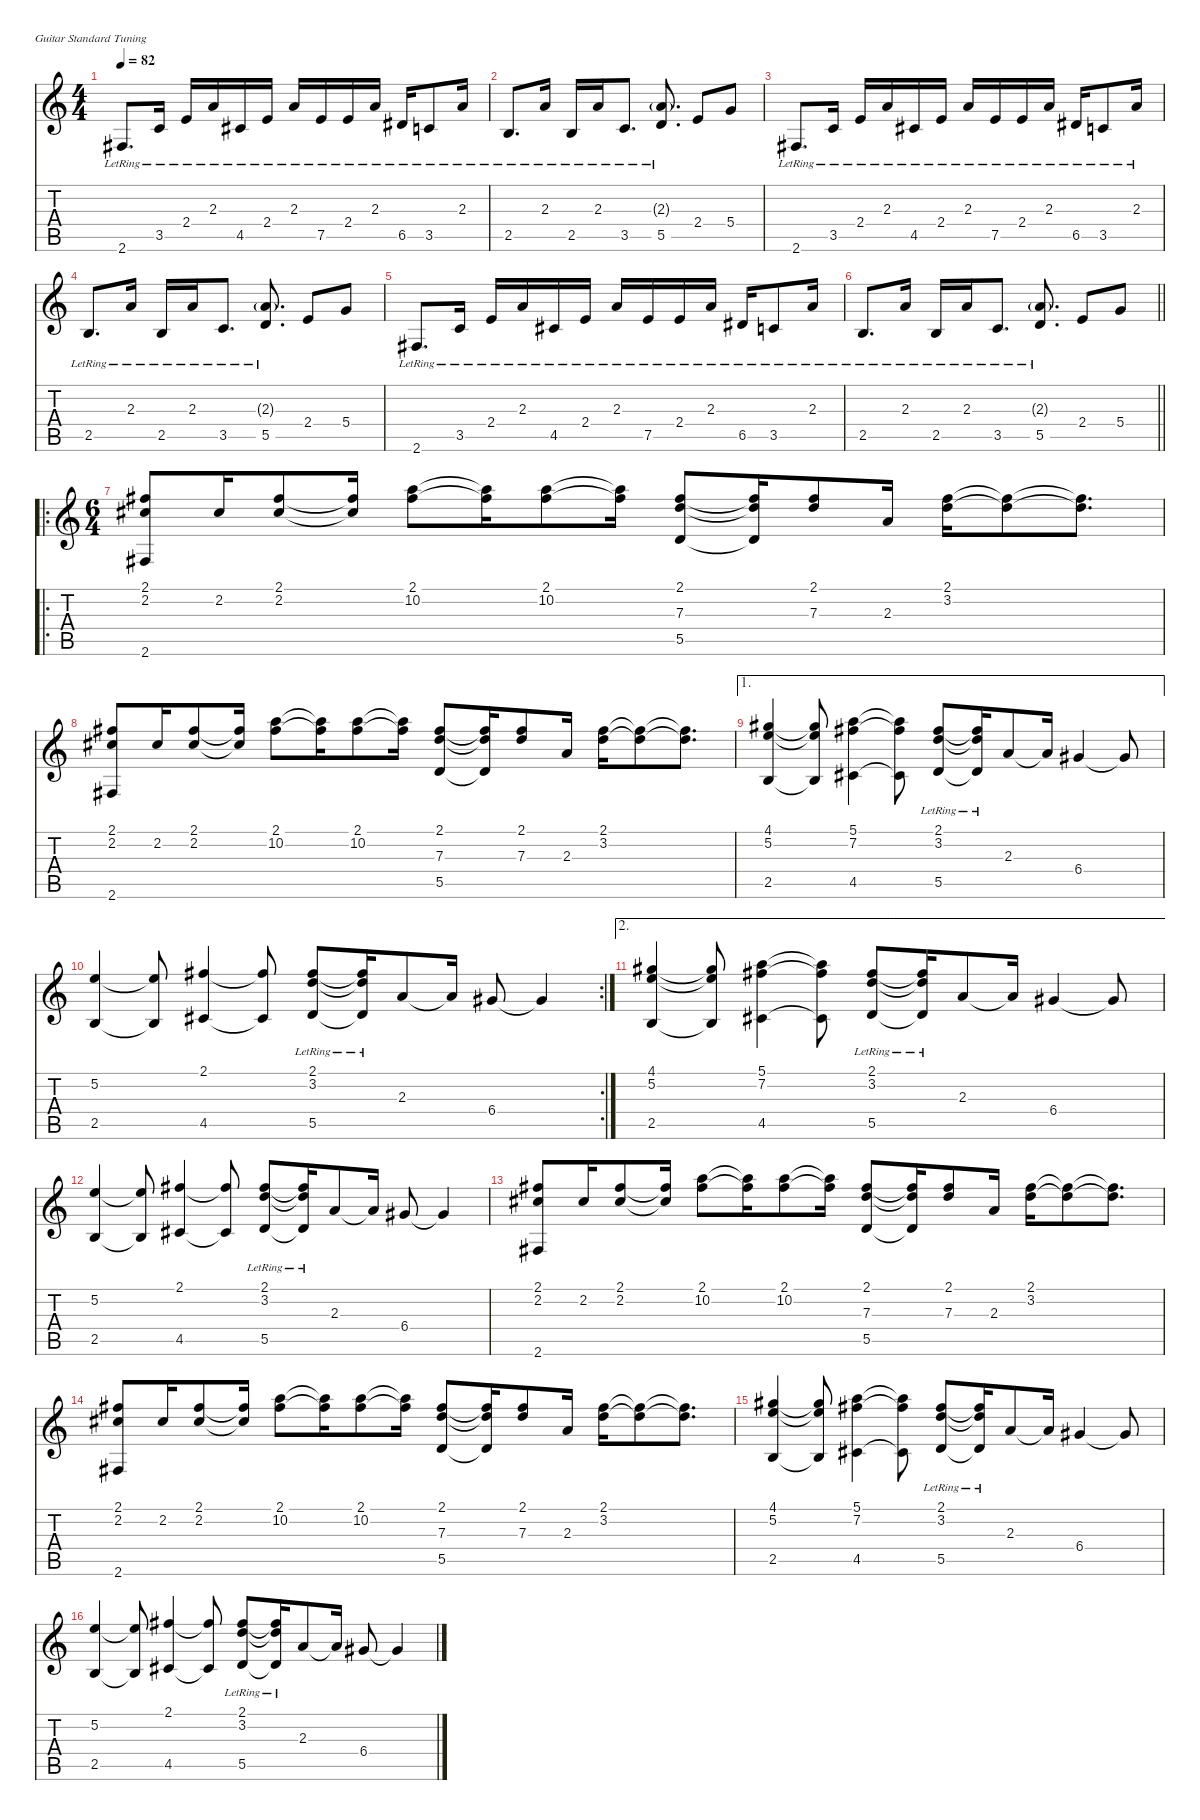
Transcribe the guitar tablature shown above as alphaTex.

\defaultSystemsLayout 4
\hideDynamics
\bracketExtendMode nobrackets
\singleTrackTrackNamePolicy hidden
\multiTrackTrackNamePolicy hidden
\firstSystemTrackNameMode fullname
\firstSystemTrackNameOrientation horizontal
\otherSystemsTrackNameOrientation horizontal
\track ("Guitar 1" "el.guit.") {instrument electricguitarclean}
\staff {score tabs}
\tuning (E4 B3 G3 D3 A2 E2)
\ts (4 4)
\tempo 82
\clef g2
\ks c
2.6{lr acc #}.8{d dy f beam Up} 3.5{lr}.16{beam Up} 2.4{lr}.16{beam Up} 2.3{lr}.16{dy mf beam Up} 4.5{lr acc #}.16{dy f beam Up} 2.4{lr}.16{beam Up} 2.3{lr}.16{beam Up} 7.5{lr}.16{beam Up} 2.4{lr}.16{beam Up} 2.3{lr}.16{beam Up} 6.5{lr acc #}.16{beam Up} 3.5{lr}.8{beam Up} 2.3{lr}.16{beam Up} |
2.5{lr}.8{d beam Up} 2.3{lr}.16{dy mf beam Up} 2.5{lr}.16{dy f beam Up} 2.3{lr}.16{dy mf beam Up} 3.5{lr}.8{d dy f beam Up} (2.3{g lr} 5.5{lr}).8{d beam Up} 2.4.8{beam Up} 5.4.8{beam Up} |
2.6{lr acc #}.8{d beam Up} 3.5{lr}.16{beam Up} 2.4{lr}.16{beam Up} 2.3{lr}.16{dy mf beam Up} 4.5{lr acc #}.16{dy f beam Up} 2.4{lr}.16{beam Up} 2.3{lr}.16{beam Up} 7.5{lr}.16{beam Up} 2.4{lr}.16{beam Up} 2.3{lr}.16{beam Up} 6.5{lr acc #}.16{beam Up} 3.5{lr}.8{beam Up} 2.3{lr}.16{beam Up} |
2.5{lr}.8{d beam Up} 2.3{lr}.16{dy mf beam Up} 2.5{lr}.16{dy f beam Up} 2.3{lr}.16{dy mf beam Up} 3.5{lr}.8{d dy f beam Up} (2.3{g lr} 5.5{lr}).8{d beam Up} 2.4.8{beam Up} 5.4.8{beam Up} |
2.6{lr acc #}.8{d beam Up} 3.5{lr}.16{beam Up} 2.4{lr}.16{beam Up} 2.3{lr}.16{dy mf beam Up} 4.5{lr acc #}.16{dy f beam Up} 2.4{lr}.16{beam Up} 2.3{lr}.16{beam Up} 7.5{lr}.16{beam Up} 2.4{lr}.16{beam Up} 2.3{lr}.16{beam Up} 6.5{lr acc #}.16{beam Up} 3.5{lr}.8{beam Up} 2.3{lr}.16{beam Up} |
\barLineRight lightlight
2.5{lr}.8{d beam Up} 2.3{lr}.16{dy mf beam Up} 2.5{lr}.16{dy f beam Up} 2.3{lr}.16{dy mf beam Up} 3.5{lr}.8{d dy f beam Up} (2.3{g lr} 5.5{lr}).8{d beam Up} 2.4.8{beam Up} 5.4.8{beam Up} |
\ro
\ts (6 4)
\beaming (8 3 3 3 3)
(2.1{acc #} 2.2{acc #} 2.6{acc #}).8{beam Up} 2.2{acc #}.16{dy mf beam Up} (2.1{acc #} 2.2{acc #}).8{dy f beam Up} (2.1{t acc #} 2.2{t acc #}).16{beam Up} (2.1{acc #} 10.2).8{beam Down} (2.1{t acc #} 10.2{t}).16{beam Down} (2.1{acc #} 10.2).8{beam Down} (2.1{t acc #} 10.2{t}).16{beam Down} (2.1{acc #} 7.3 5.5).8{beam Up} (2.1{t acc #} 7.3{t} 5.5{t}).16{beam Up} (2.1{acc #} 7.3).8{beam Up} 2.3.16{beam Up} (2.1{acc #} 3.2).16{beam Down} (2.1{t acc #} 3.2{t}).8{beam Down} (2.1{t acc #} 3.2{t}).8{d beam Down} |
(2.1{acc #} 2.2{acc #} 2.6{acc #}).8{beam Up} 2.2{acc #}.16{dy mf beam Up} (2.1{acc #} 2.2{acc #}).8{dy f beam Up} (2.1{t acc #} 2.2{t acc #}).16{beam Up} (2.1{acc #} 10.2).8{beam Down} (2.1{t acc #} 10.2{t}).16{beam Down} (2.1{acc #} 10.2).8{beam Down} (2.1{t acc #} 10.2{t}).16{beam Down} (2.1{acc #} 7.3 5.5).8{beam Up} (2.1{t acc #} 7.3{t} 5.5{t}).16{beam Up} (2.1{acc #} 7.3).8{beam Up} 2.3.16{beam Up} (2.1{acc #} 3.2).16{beam Down} (2.1{t acc #} 3.2{t}).8{beam Down} (2.1{t acc #} 3.2{t}).8{d beam Down} |
\ae 1
(4.1{acc #} 5.2 2.5).4{beam Up} (4.1{t acc #} 5.2{t} 2.5{t}).8{beam Up} (5.1 7.2{acc #} 4.5{acc #}).4{beam Down} (5.1{t} 7.2{t acc #} 4.5{t acc #}).8{beam Down} (2.1{lr acc #} 3.2{lr} 5.5).8{beam Up} (2.1{lr t acc #} 3.2{lr t} 5.5{t}).16{beam Up} 2.3.8{beam Up} 2.3{t}.16{beam Up} 6.4{acc #}.4{beam Up} 6.4{t acc #}.8{beam Up} |
\rc 2
(5.2 2.5).4{beam Up} (5.2{t} 2.5{t}).8{beam Up} (2.1{acc #} 4.5{acc #}).4{beam Up} (2.1{t acc #} 4.5{t acc #}).8{beam Up} (2.1{lr acc #} 3.2{lr} 5.5).8{beam Up} (2.1{lr t acc #} 3.2{lr t} 5.5{t}).16{beam Up} 2.3.8{beam Up} 2.3{t}.16{beam Up} 6.4{acc #}.8{beam Up} 6.4{t acc #}.4{beam Up} |
\ae 2
(4.1{acc #} 5.2 2.5).4{beam Up} (4.1{t acc #} 5.2{t} 2.5{t}).8{beam Up} (5.1 7.2{acc #} 4.5{acc #}).4{beam Down} (5.1{t} 7.2{t acc #} 4.5{t acc #}).8{beam Down} (2.1{lr acc #} 3.2{lr} 5.5).8{beam Up} (2.1{lr t acc #} 3.2{lr t} 5.5{t}).16{beam Up} 2.3.8{beam Up} 2.3{t}.16{beam Up} 6.4{acc #}.4{beam Up} 6.4{t acc #}.8{beam Up} |
(5.2 2.5).4{beam Up} (5.2{t} 2.5{t}).8{beam Up} (2.1{acc #} 4.5{acc #}).4{beam Up} (2.1{t acc #} 4.5{t acc #}).8{beam Up} (2.1{lr acc #} 3.2{lr} 5.5).8{beam Up} (2.1{lr t acc #} 3.2{lr t} 5.5{t}).16{beam Up} 2.3.8{beam Up} 2.3{t}.16{beam Up} 6.4{acc #}.8{beam Up} 6.4{t acc #}.4{beam Up} |
(2.1{acc #} 2.2{acc #} 2.6{acc #}).8{beam Up} 2.2{acc #}.16{dy mf beam Up} (2.1{acc #} 2.2{acc #}).8{dy f beam Up} (2.1{t acc #} 2.2{t acc #}).16{beam Up} (2.1{acc #} 10.2).8{beam Down} (2.1{t acc #} 10.2{t}).16{beam Down} (2.1{acc #} 10.2).8{beam Down} (2.1{t acc #} 10.2{t}).16{beam Down} (2.1{acc #} 7.3 5.5).8{beam Up} (2.1{t acc #} 7.3{t} 5.5{t}).16{beam Up} (2.1{acc #} 7.3).8{beam Up} 2.3.16{beam Up} (2.1{acc #} 3.2).16{beam Down} (2.1{t acc #} 3.2{t}).8{beam Down} (2.1{t acc #} 3.2{t}).8{d beam Down} |
(2.1{acc #} 2.2{acc #} 2.6{acc #}).8{beam Up} 2.2{acc #}.16{dy mf beam Up} (2.1{acc #} 2.2{acc #}).8{dy f beam Up} (2.1{t acc #} 2.2{t acc #}).16{beam Up} (2.1{acc #} 10.2).8{beam Down} (2.1{t acc #} 10.2{t}).16{beam Down} (2.1{acc #} 10.2).8{beam Down} (2.1{t acc #} 10.2{t}).16{beam Down} (2.1{acc #} 7.3 5.5).8{beam Up} (2.1{t acc #} 7.3{t} 5.5{t}).16{beam Up} (2.1{acc #} 7.3).8{beam Up} 2.3.16{beam Up} (2.1{acc #} 3.2).16{beam Down} (2.1{t acc #} 3.2{t}).8{beam Down} (2.1{t acc #} 3.2{t}).8{d beam Down} |
(4.1{acc #} 5.2 2.5).4{beam Up} (4.1{t acc #} 5.2{t} 2.5{t}).8{beam Up} (5.1 7.2{acc #} 4.5{acc #}).4{beam Down} (5.1{t} 7.2{t acc #} 4.5{t acc #}).8{beam Down} (2.1{lr acc #} 3.2{lr} 5.5).8{beam Up} (2.1{lr t acc #} 3.2{lr t} 5.5{t}).16{beam Up} 2.3.8{beam Up} 2.3{t}.16{beam Up} 6.4{acc #}.4{beam Up} 6.4{t acc #}.8{beam Up} |
(5.2 2.5).4{beam Up} (5.2{t} 2.5{t}).8{beam Up} (2.1{acc #} 4.5{acc #}).4{beam Up} (2.1{t acc #} 4.5{t acc #}).8{beam Up} (2.1{lr acc #} 3.2{lr} 5.5).8{beam Up} (2.1{lr t acc #} 3.2{lr t} 5.5{t}).16{beam Up} 2.3.8{beam Up} 2.3{t}.16{beam Up} 6.4{acc #}.8{beam Up} 6.4{t acc #}.4{beam Up}
